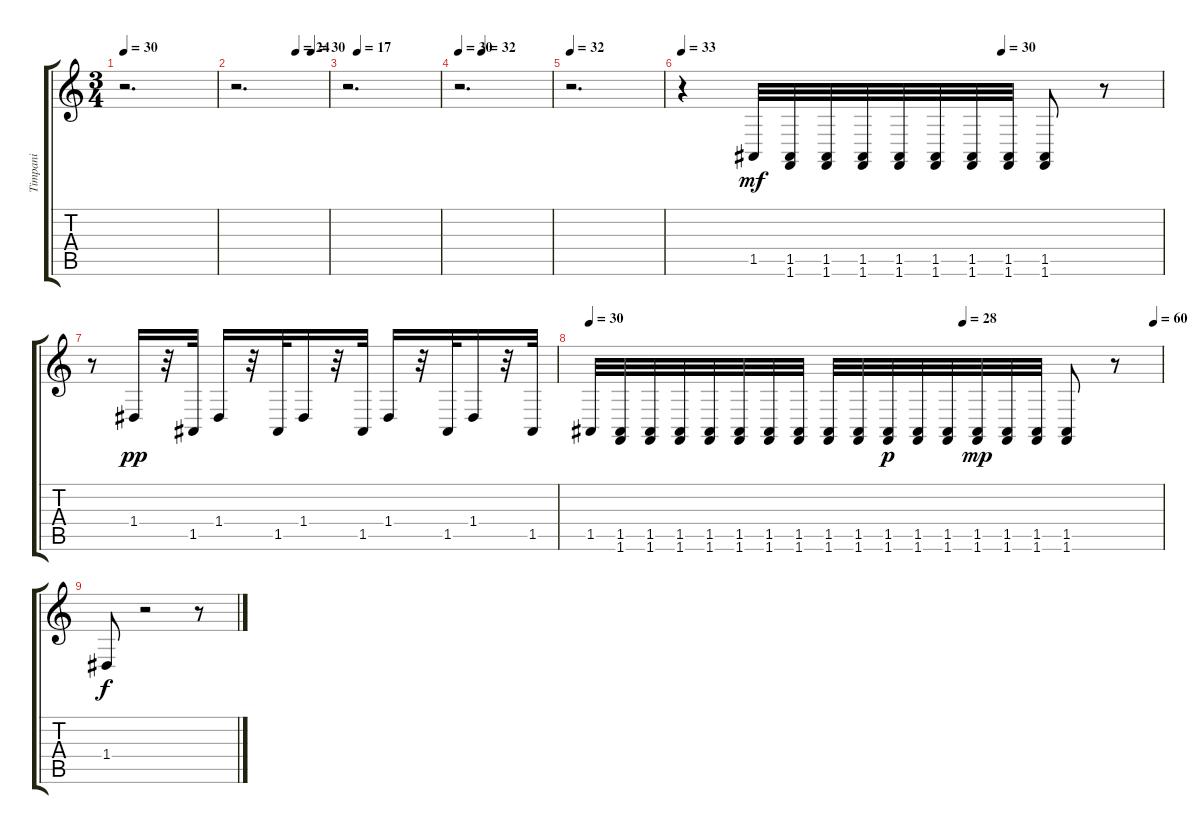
\track ("Timpani" "Timpani") {instrument timpani}
\staff {score tabs}
\tuning (E4 B3 G3 D3 A2 E2) {hide}
\ts (3 4)
\tempo 30
\clef g2
\ks c
r.2{d dy mf} |
\tempo (24 0.6527777777777778)
\tempo (30 0.8194444444444444)
r.2{d} |
\tempo (17 0.1111111111111111)
r.2{d} |
\tempo 30
\tempo (32 0.25)
r.2{d} |
\tempo 32
r.2{d} |
\tempo 33
\tempo (30 0.6666666666666666)
r.4 1.5.32 (1.5 1.6).32 (1.5 1.6).32 (1.5 1.6).32 (1.5 1.6).32 (1.5 1.6).32 (1.5 1.6).32 (1.5 1.6).32 (1.5 1.6).8 r.8 |
r.8 1.4.16{dy pp} r.32 1.5.32 1.4.16 r.32 1.5.32 1.4.16 r.32 1.5.32 1.4.16 r.32 1.5.32 1.4.16 r.32 1.5.32 |
\tempo 30
\tempo (28 0.6527777777777778)
\tempo (60 0.9861111111111112)
1.5.32 (1.5 1.6).32 (1.5 1.6).32 (1.5 1.6).32 (1.5 1.6).32 (1.5 1.6).32 (1.5 1.6).32 (1.5 1.6).32 (1.5 1.6).32 (1.5 1.6).32 (1.5 1.6).32{dy p} (1.5 1.6).32 (1.5 1.6).32 (1.5 1.6).32{dy mp} (1.5 1.6).32 (1.5 1.6).32 (1.5 1.6).8 r.8 |
1.4.8{dy f} r.2 r.8
